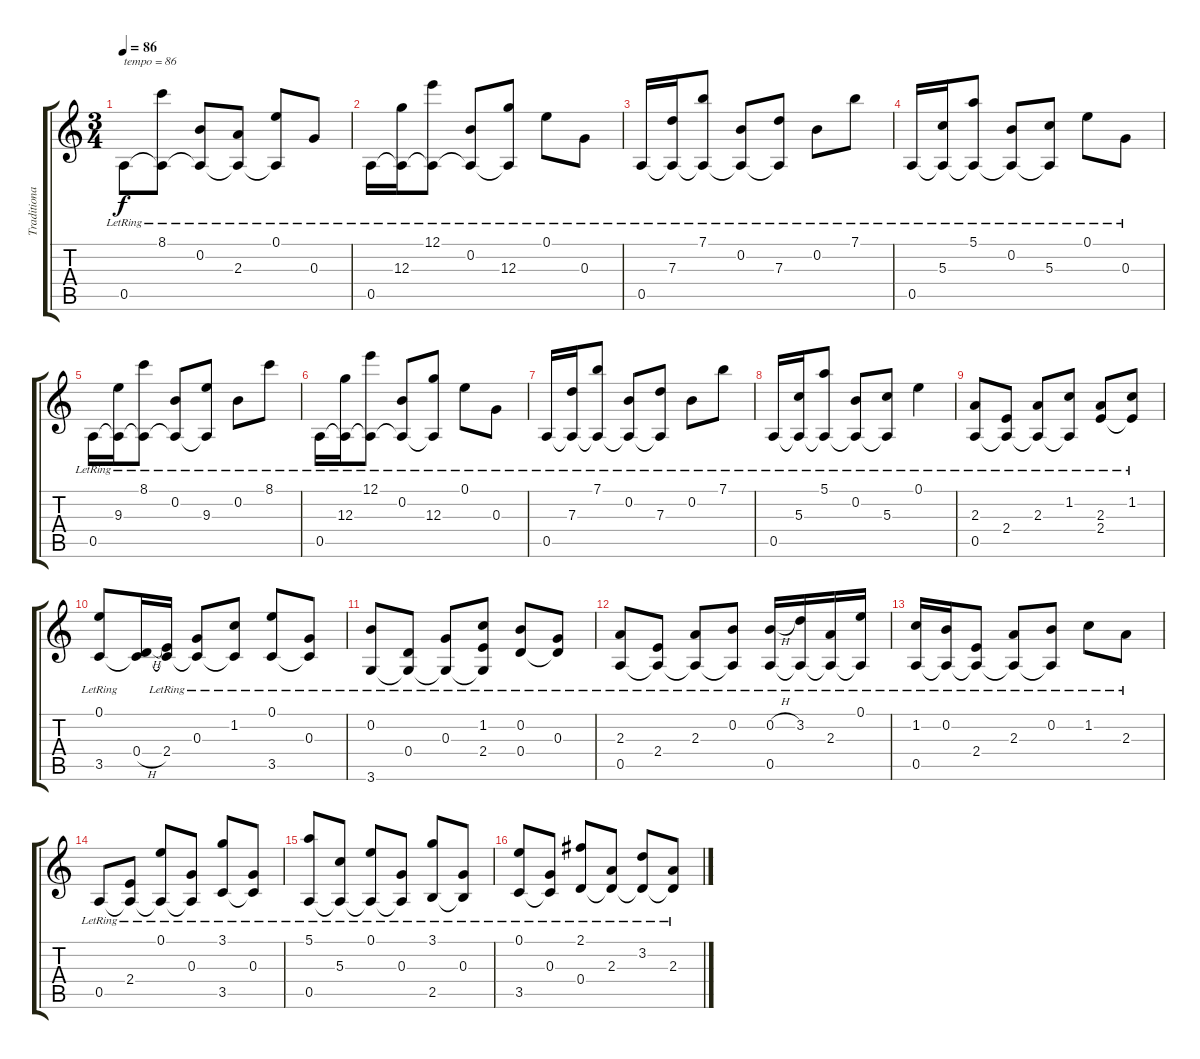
\track ("Traditional" "Traditiona") {instrument acousticguitarsteel}
\staff {score tabs}
\tuning (E4 B3 G3 D3 A2 E2) {hide}
\ts (3 4)
\tempo 86
\clef g2
\ks c
0.5{lr}.8{txt "tempo = 86" dy f instrument acousticguitarsteel} (8.1{lr} 0.5{t}).8 (0.2{lr} 0.5{t}).8 (2.3{lr} 0.5{t}).8 (0.1{lr} 0.5{t}).8 0.3{lr}.8 |
0.5{lr}.16 (12.3{lr} 0.5{t}).16 (12.1{lr} 0.5{t}).8 (0.2{lr} 0.5{t}).8 (12.3{lr} 0.5{t}).8 0.1{lr}.8 0.3{lr}.8 |
0.5{lr}.16 (7.3{lr} 0.5{t}).16 (7.1{lr} 0.5{t}).8 (0.2{lr} 0.5{t}).8 (7.3{lr} 0.5{t}).8 0.2{lr}.8 7.1{lr}.8 |
0.5{lr}.16 (5.3{lr} 0.5{t}).16 (5.1{lr} 0.5{t}).8 (0.2{lr} 0.5{t}).8 (5.3{lr} 0.5{t}).8 0.1{lr}.8 0.3{lr}.8 |
0.5{lr}.16 (9.3{lr} 0.5{t}).16 (8.1{lr} 0.5{t}).8 (0.2{lr} 0.5{t}).8 (9.3{lr} 0.5{t}).8 0.2{lr}.8 8.1{lr}.8 |
0.5{lr}.16 (12.3{lr} 0.5{t}).16 (12.1{lr} 0.5{t}).8 (0.2{lr} 0.5{t}).8 (12.3{lr} 0.5{t}).8 0.1{lr}.8 0.3{lr}.8 |
0.5{lr}.16 (7.3{lr} 0.5{t}).16 (7.1{lr} 0.5{t}).8 (0.2{lr} 0.5{t}).8 (7.3{lr} 0.5{t}).8 0.2{lr}.8 7.1{lr}.8 |
0.5{lr}.16 (5.3{lr} 0.5{t}).16 (5.1{lr} 0.5{t}).8 (0.2{lr} 0.5{t}).8 (5.3{lr} 0.5{t}).8 0.1{lr}.4 |
(2.3{lr} 0.5{lr}).8 (2.4{lr} 0.5{t}).8 (2.3{lr} 0.5{t}).8 (1.2{lr} 0.5{t}).8 (2.3{lr} 2.4{lr}).8 (1.2{lr} 2.4{t}).8 |
(0.1{lr} 3.5{lr}).8 (0.4{h} 3.5{t}).16 (2.4{lr} 3.5{t}).16 (0.3{lr} 3.5{t}).8 (1.2{lr} 3.5{t}).8 (0.1{lr} 3.5{lr}).8 (0.3{lr} 3.5{t}).8 |
(0.2{lr} 3.6{lr}).8 (0.4{lr} 3.6{t}).8 (0.3{lr} 3.6{t}).8 (1.2{lr} 2.4{lr} 3.6{t}).8 (0.2{lr} 0.4{lr}).8 (0.3{lr} 0.4{t}).8 |
(2.3{lr} 0.5{lr}).8 (2.4{lr} 0.5{t}).8 (2.3{lr} 0.5{t}).8 (0.2{lr} 0.5{t}).8 (0.2{h} 0.5{lr}).16 (3.2{lr} 0.5{t}).16 (2.3{lr} 0.5{t}).16 (0.1{lr} 0.5{t}).16 |
(1.2{lr} 0.5{lr}).16 (0.2{lr} 0.5{t}).16 (2.4{lr} 0.5{t}).8 (2.3{lr} 0.5{t}).8 (0.2{lr} 0.5{t}).8 1.2{lr}.8 2.3{lr}.8 |
0.5{lr}.8 (2.4{lr} 0.5{t}).8 (0.1{lr} 0.5{t}).8 (0.3{lr} 0.5{t}).8 (3.1{lr} 3.5{lr}).8 (0.3{lr} 3.5{t}).8 |
(5.1{lr} 0.5{lr}).8 (5.3{lr} 0.5{t}).8 (0.1{lr} 0.5{t}).8 (0.3{lr} 0.5{t}).8 (3.1{lr} 2.5{lr}).8 (0.3{lr} 2.5{t}).8 |
(0.1{lr} 3.5{lr}).8 (0.3{lr} 3.5{t}).8 (2.1{lr} 0.4{lr}).8 (2.3{lr} 0.4{t}).8 (3.2{lr} 0.4{t}).8 (2.3{lr} 0.4{t}).8
